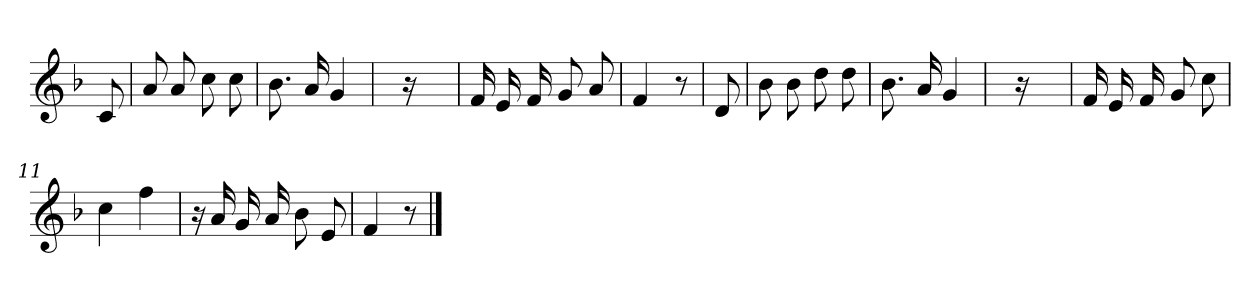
**kern
*part1
*staff1
*clefG2
*k[b-]
*F:
=
8c
=1
8a
8a
8cc
8cc
=2
8.b-
16a
4g
=3
16r
=4
16f
16e
16f
8g
8a
=5
4f
8r
=6
8d
=7
8b-
8b-
8dd
8dd
=8
8.b-
16a
4g
=9
16r
=10
16f
16e
16f
8g
8cc
=11
4cc
4ff
=12
16r
16a
16g
16a
8b-
8e
=13
4f
8r
==
*-
